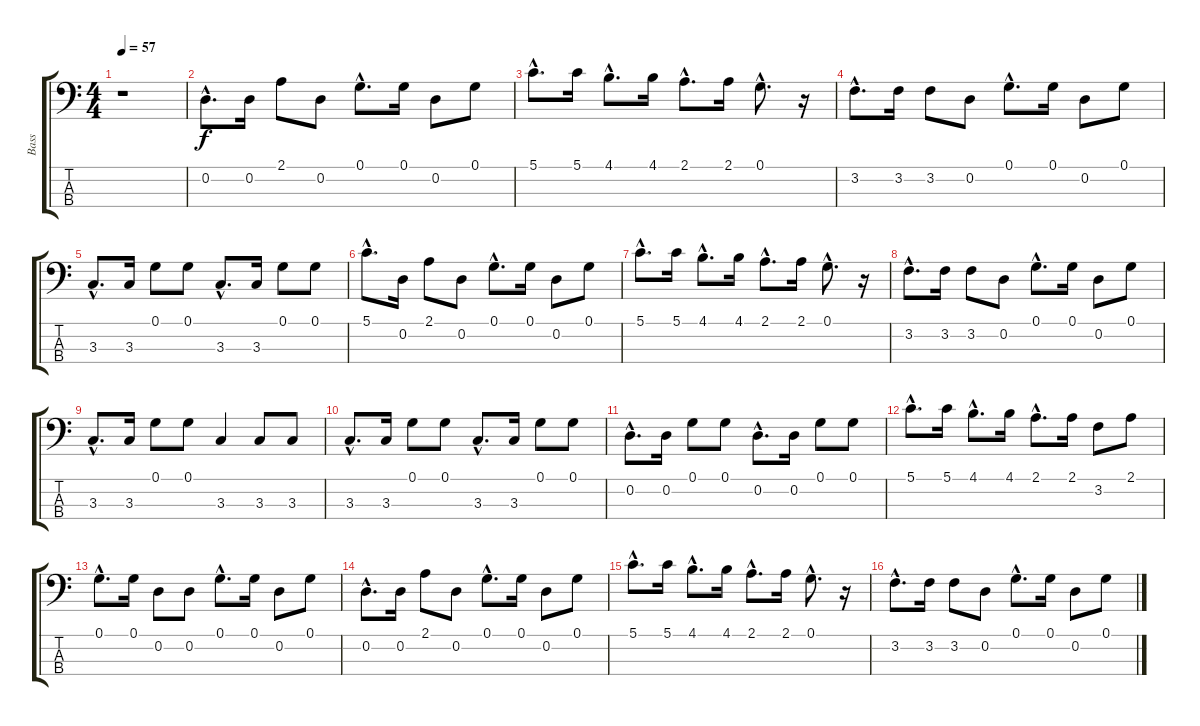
\track ("Bass" "Bass") {instrument electricbassfinger}
\staff {score tabs}
\tuning (G2 D2 A1 E1) {hide}
\ts (4 4)
\tempo 57
\clef f4
\ks c
r.1{dy f instrument electricbassfinger} |
0.2{hac}.8{d} 0.2.16 2.1.8 0.2.8 0.1{hac}.8{d} 0.1.16 0.2.8 0.1.8 |
5.1{hac}.8{d} 5.1.16 4.1{hac}.8{d} 4.1.16 2.1{hac}.8{d} 2.1.16 0.1{hac}.8{d} r.16 |
3.2{hac}.8{d} 3.2.16 3.2.8 0.2.8 0.1{hac}.8{d} 0.1.16 0.2.8 0.1.8 |
3.3{hac}.8{d} 3.3.16 0.1.8 0.1.8 3.3{hac}.8{d} 3.3.16 0.1.8 0.1.8 |
5.1{hac}.8{d} 0.2.16 2.1.8 0.2.8 0.1{hac}.8{d} 0.1.16 0.2.8 0.1.8 |
5.1{hac}.8{d} 5.1.16 4.1{hac}.8{d} 4.1.16 2.1{hac}.8{d} 2.1.16 0.1{hac}.8{d} r.16 |
3.2{hac}.8{d} 3.2.16 3.2.8 0.2.8 0.1{hac}.8{d} 0.1.16 0.2.8 0.1.8 |
3.3{hac}.8{d} 3.3.16 0.1.8 0.1.8 3.3.4 3.3.8 3.3.8 |
3.3{hac}.8{d} 3.3.16 0.1.8 0.1.8 3.3{hac}.8{d} 3.3.16 0.1.8 0.1.8 |
0.2{hac}.8{d} 0.2.16 0.1.8 0.1.8 0.2{hac}.8{d} 0.2.16 0.1.8 0.1.8 |
5.1{hac}.8{d} 5.1.16 4.1{hac}.8{d} 4.1.16 2.1{hac}.8{d} 2.1.16 3.2.8 2.1.8 |
0.1{hac}.8{d} 0.1.16 0.2.8 0.2.8 0.1{hac}.8{d} 0.1.16 0.2.8 0.1.8 |
0.2{hac}.8{d} 0.2.16 2.1.8 0.2.8 0.1{hac}.8{d} 0.1.16 0.2.8 0.1.8 |
5.1{hac}.8{d} 5.1.16 4.1{hac}.8{d} 4.1.16 2.1{hac}.8{d} 2.1.16 0.1{hac}.8{d} r.16 |
3.2{hac}.8{d} 3.2.16 3.2.8 0.2.8 0.1{hac}.8{d} 0.1.16 0.2.8 0.1.8
